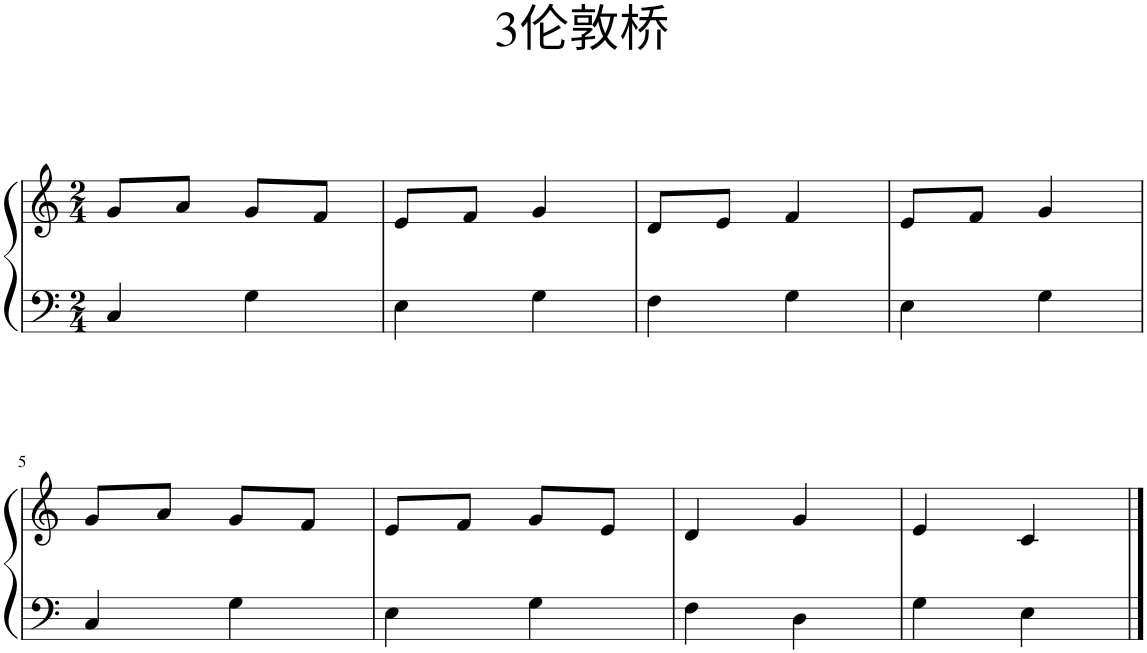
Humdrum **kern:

**kern	**kern
*part1	*part1
*staff2	*staff1
*I"钢琴	*
*clefF4	*clefG2
*k[]	*k[]
*M2/4	*M2/4
=1	=1
4C/	8g/L
.	8a/J
4G\	8g/L
.	8f/J
=2	=2
4E\	8e/L
.	8f/J
4G\	4g/
=3	=3
4F\	8d/L
.	8e/J
4G\	4f/
=4	=4
4E\	8e/L
.	8f/J
4G\	4g/
!!LO:LB:g=z
=5	=5
4C/	8g/L
.	8a/J
4G\	8g/L
.	8f/J
=6	=6
4E\	8e/L
.	8f/J
4G\	8g/L
.	8e/J
=7	=7
4F\	4d/
4D\	4g/
=8	=8
4G\	4e/
4E\	4c/
==	==
*-	*-
